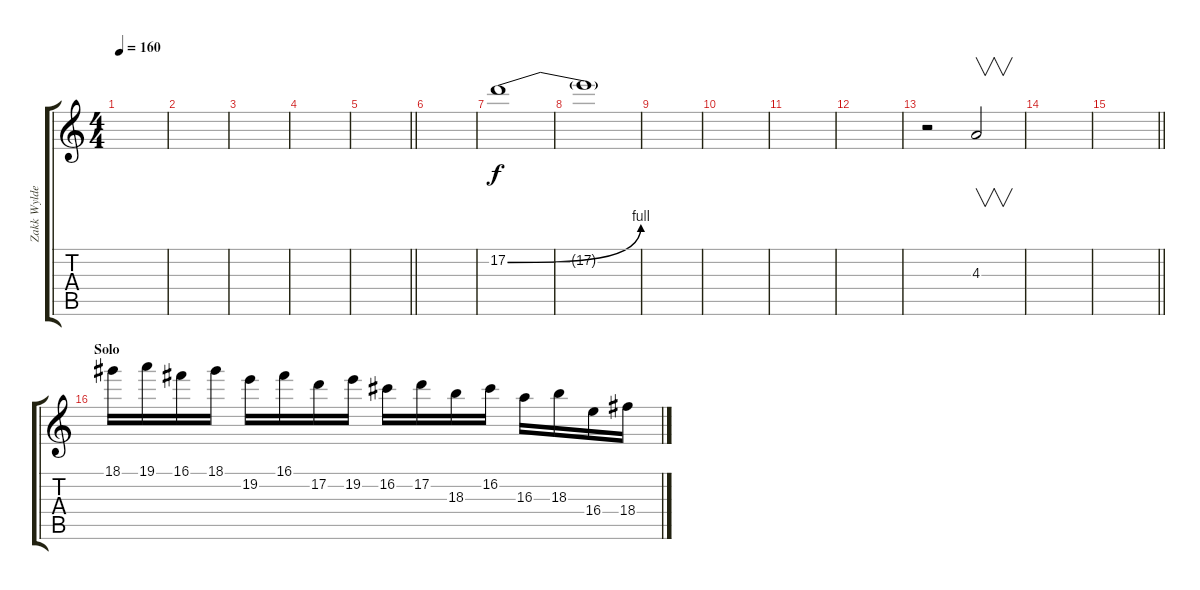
\track ("Zakk Wylde - Solo Guitar" "Zakk Wylde") {instrument distortionguitar}
\staff {score tabs}
\tuning (D4 A3 F3 C3 G2 D2) {hide}
\ts (4 4)
\tempo 160
\clef g2
\ks c
|
|
|
|
\barLineRight lightlight
|
\section ("" "")
|
17.2{be (bend 0 0 60 4)}.1{volume 11} |
17.2{t}.1{volume 1} |
|
|
|
|
r.2{volume 16} 4.3.2{v} |
|
\barLineRight lightlight
|
\section ("" "Solo")
18.1.16{volume 14 instrument overdrivenguitar} 19.1.16 16.1.16 18.1.16 19.2.16 16.1.16 17.2.16 19.2.16 16.2.16 17.2.16 18.3.16 16.2.16 16.3.16 18.3.16 16.4.16 18.4.16
